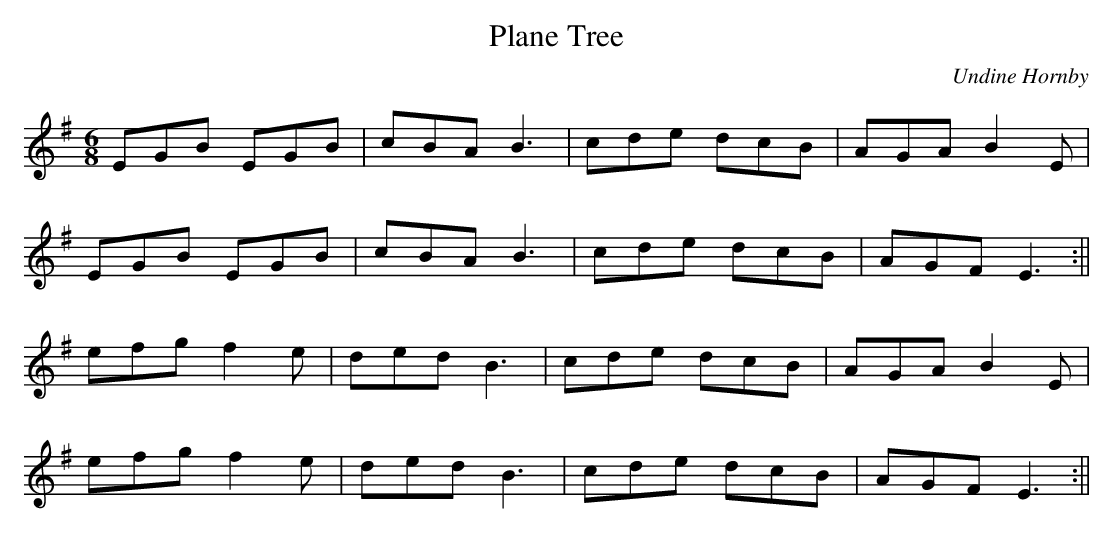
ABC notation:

X:1
T:Plane Tree
C:Undine Hornby
M:6/8
L:1/8
K:Em
EGB EGB|cBA B3|cde dcB|AGA B2 E|
EGB EGB|cBA B3|cde dcB|AGF E3:||
efg f2e|ded B3|cde dcB|AGA B2 E|
efg f2e|ded B3|cde dcB|AGF E3:||
